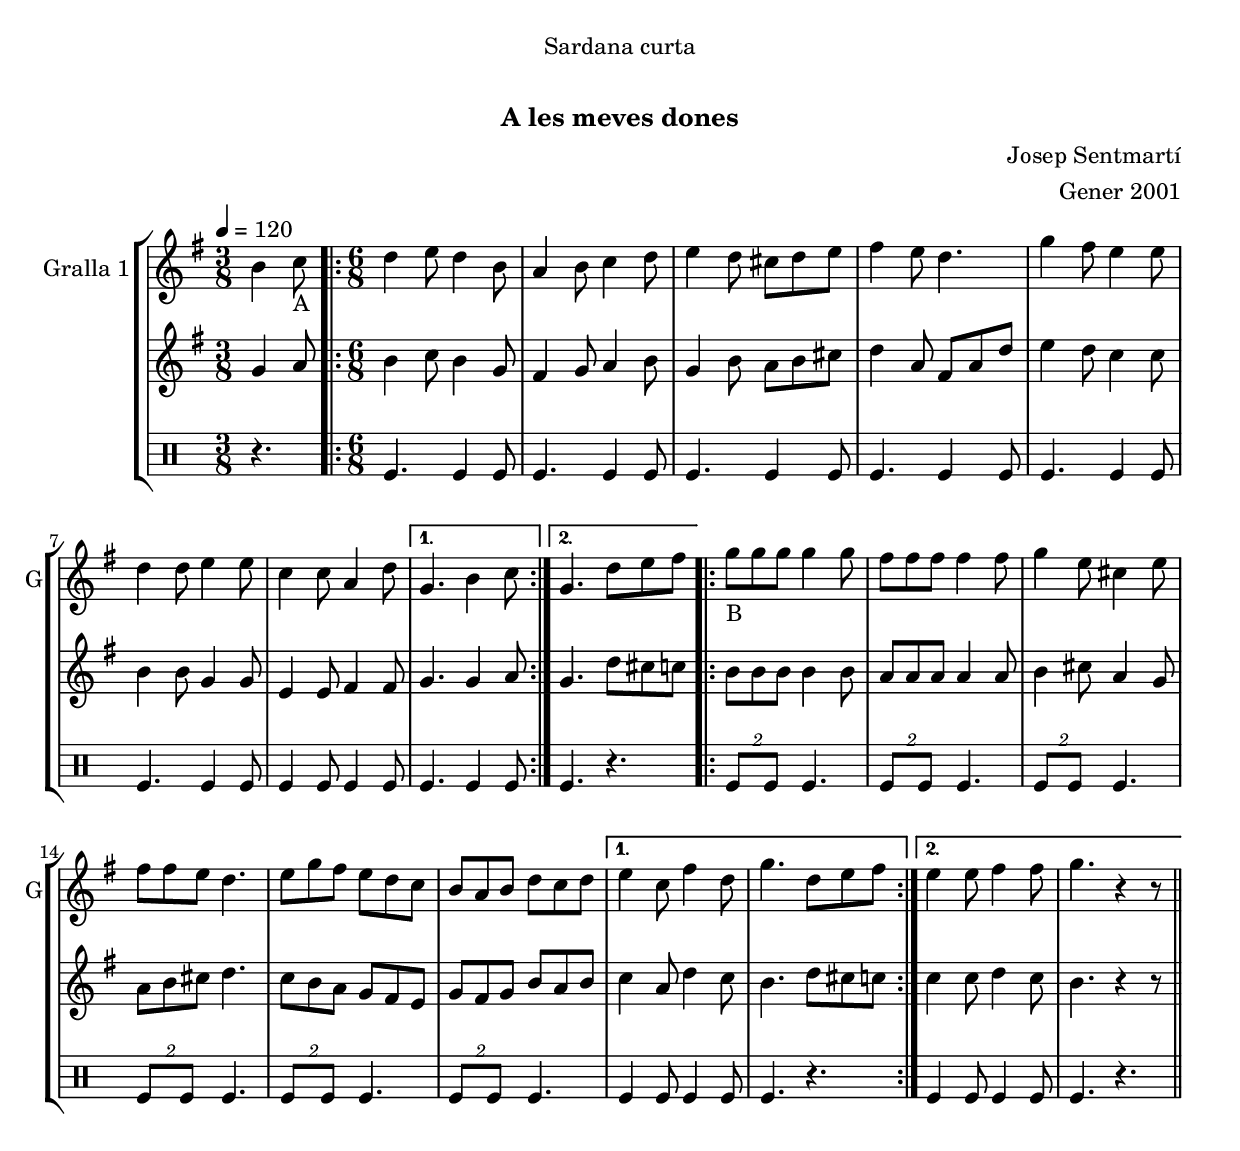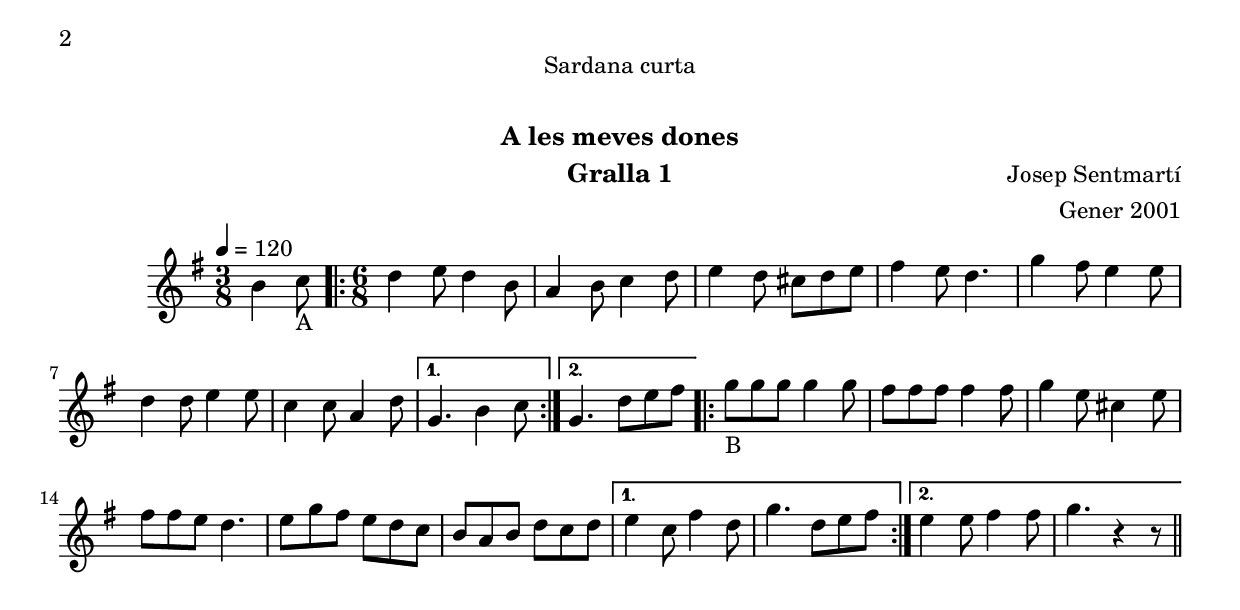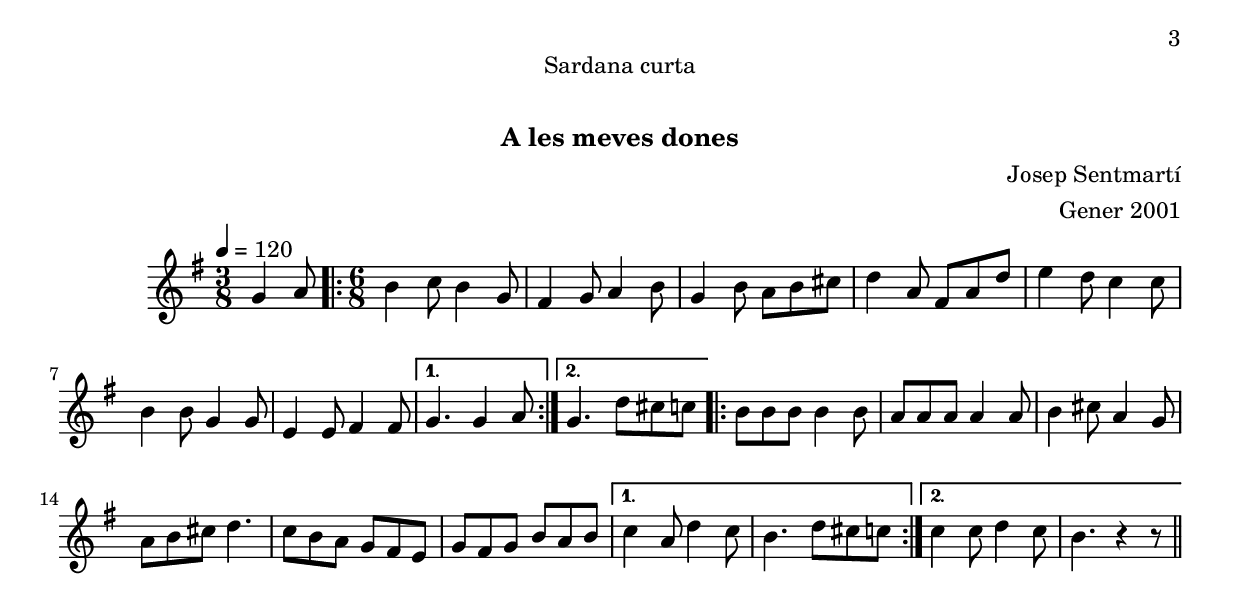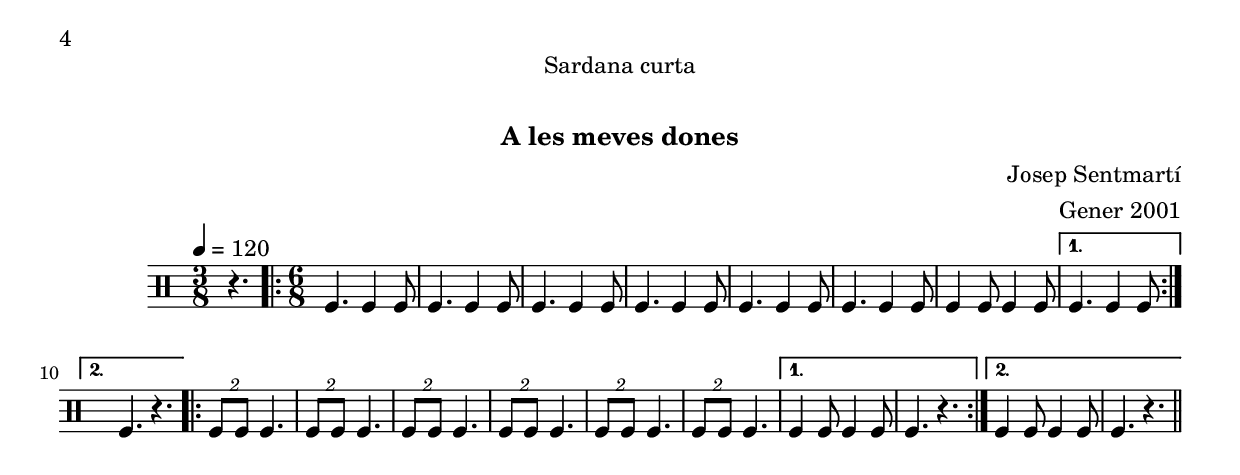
\version "2.22.1"

\header {
  dedication="Sardana curta"
  title="              "
  subtitle="A les meves dones"
  subsubtitle=""
  poet=""
  meter=""
  piece=""
  composer="Josep Sentmartí"
  arranger="Gener 2001"
  opus=""
  instrument=""
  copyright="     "
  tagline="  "
}

liniaroAa =
\relative b'
{
  \tempo 4=120
  \clef treble
  \key g \major
  \time 3/8
  b4 c8 _"A"  |
  \time 6/8   \repeat volta 2 { d4 e8 d4 b8  |
  a4 b8 c4 d8  |
  e4 d8 cis d e  |
  %05
  fis4 e8 d4.  |
  g4 fis8 e4 e8  |
  d4 d8 e4 e8  |
  c4 c8 a4 d8 }
  \alternative { { g,4. b4 c8 }
  %10
  { g4. d'8 e fis } }
  \repeat volta 2 { g8 _"B
" g g g4 g8  |
  fis8 fis fis fis4 fis8  |
  g4 e8 cis4 e8  |
  fis8 fis e d4.  |
  %15
  e8 g fis e d c  |
  b8 a b d c d }
  \alternative { { e4 c8 fis4 d8  |
  g4. d8 e fis }
  { e4 e8 fis4 fis8  |
  %20
  g4. r4 r8 } } \bar "||"
}

liniaroAb =
\relative g'
{
  \tempo 4=120
  \clef treble
  \key g \major
  \time 3/8
  g4 a8  |
  \time 6/8   \repeat volta 2 { b4 c8 b4 g8  |
  fis4 g8 a4 b8  |
  g4 b8 a b cis  |
  %05
  d4 a8 fis a d  |
  e4 d8 c4 c8  |
  b4 b8 g4 g8  |
  e4 e8 fis4 fis8 }
  \alternative { { g4. g4 a8 }
  %10
  { g4. d'8 cis c } }
  \repeat volta 2 { b8 b b b4 b8  |
  a8 a a a4 a8  |
  b4 cis8 a4 g8  |
  a8 b cis d4.  |
  %15
  c8 b a g fis e  |
  g8 fis g b a b }
  \alternative { { c4 a8 d4 c8  |
  b4. d8 cis c }
  { c4 c8 d4 c8  |
  %20
  b4. r4 r8 } } \bar "||"
}

liniaroAc =
\drummode
{
  \tempo 4=120
  \time 3/8
  r4.  |
  \time 6/8   \repeat volta 2 { tomfl4. tomfl4 tomfl8  |
  tomfl4. tomfl4 tomfl8  |
  tomfl4. tomfl4 tomfl8  |
  %05
  tomfl4. tomfl4 tomfl8  |
  tomfl4. tomfl4 tomfl8  |
  tomfl4. tomfl4 tomfl8  |
  tomfl4 tomfl8 tomfl4 tomfl8 }
  \alternative { { tomfl4. tomfl4 tomfl8 }
  %10
  { tomfl4. r } }
  \repeat volta 2 { \times 3/2 { tomfl8 tomfl } tomfl4.  |
  \times 3/2 { tomfl8 tomfl } tomfl4.  |
  \times 3/2 { tomfl8 tomfl } tomfl4.  |
  \times 3/2 { tomfl8 tomfl } tomfl4.  |
  %15
  \times 3/2 { tomfl8 tomfl } tomfl4.  |
  \times 3/2 { tomfl8 tomfl } tomfl4. }
  \alternative { { tomfl4 tomfl8 tomfl4 tomfl8  |
  tomfl4. r }
  { tomfl4 tomfl8 tomfl4 tomfl8  |
  %20
  tomfl4. r } } \bar "||"
}

\bookpart {
  \score {
    \new StaffGroup {
      \override Score.RehearsalMark #'self-alignment-X = #LEFT
      <<
        \new Staff \with {instrumentName = #"Gralla 1" shortInstrumentName = #"G"} \liniaroAa
        \new Staff \with {instrumentName = #"" shortInstrumentName = #" "} \liniaroAb
        \new DrumStaff \with {instrumentName = #"" shortInstrumentName = #" "} \liniaroAc
      >>
    }
    \layout {}
  }
  \score { \unfoldRepeats
    \new StaffGroup {
      \override Score.RehearsalMark #'self-alignment-X = #LEFT
      <<
        \new Staff \with {instrumentName = #"Gralla 1" shortInstrumentName = #"G"} \liniaroAa
        \new Staff \with {instrumentName = #"" shortInstrumentName = #" "} \liniaroAb
        \new DrumStaff \with {instrumentName = #"" shortInstrumentName = #" "} \liniaroAc
      >>
    }
    \midi {
      \set Staff.midiInstrument = "oboe"
      \set DrumStaff.midiInstrument = "drums"
    }
  }
}

\bookpart {
  \header {instrument="Gralla 1"}
  \score {
    \new StaffGroup {
      \override Score.RehearsalMark #'self-alignment-X = #LEFT
      <<
        \new Staff \liniaroAa
      >>
    }
    \layout {}
  }
  \score { \unfoldRepeats
    \new StaffGroup {
      \override Score.RehearsalMark #'self-alignment-X = #LEFT
      <<
        \new Staff \liniaroAa
      >>
    }
    \midi {
      \set Staff.midiInstrument = "oboe"
      \set DrumStaff.midiInstrument = "drums"
    }
  }
}

\bookpart {
  \header {instrument=""}
  \score {
    \new StaffGroup {
      \override Score.RehearsalMark #'self-alignment-X = #LEFT
      <<
        \new Staff \liniaroAb
      >>
    }
    \layout {}
  }
  \score { \unfoldRepeats
    \new StaffGroup {
      \override Score.RehearsalMark #'self-alignment-X = #LEFT
      <<
        \new Staff \liniaroAb
      >>
    }
    \midi {
      \set Staff.midiInstrument = "oboe"
      \set DrumStaff.midiInstrument = "drums"
    }
  }
}

\bookpart {
  \header {instrument=""}
  \score {
    \new StaffGroup {
      \override Score.RehearsalMark #'self-alignment-X = #LEFT
      <<
        \new DrumStaff \liniaroAc
      >>
    }
    \layout {}
  }
  \score { \unfoldRepeats
    \new StaffGroup {
      \override Score.RehearsalMark #'self-alignment-X = #LEFT
      <<
        \new DrumStaff \liniaroAc
      >>
    }
    \midi {
      \set Staff.midiInstrument = "oboe"
      \set DrumStaff.midiInstrument = "drums"
    }
  }
}

